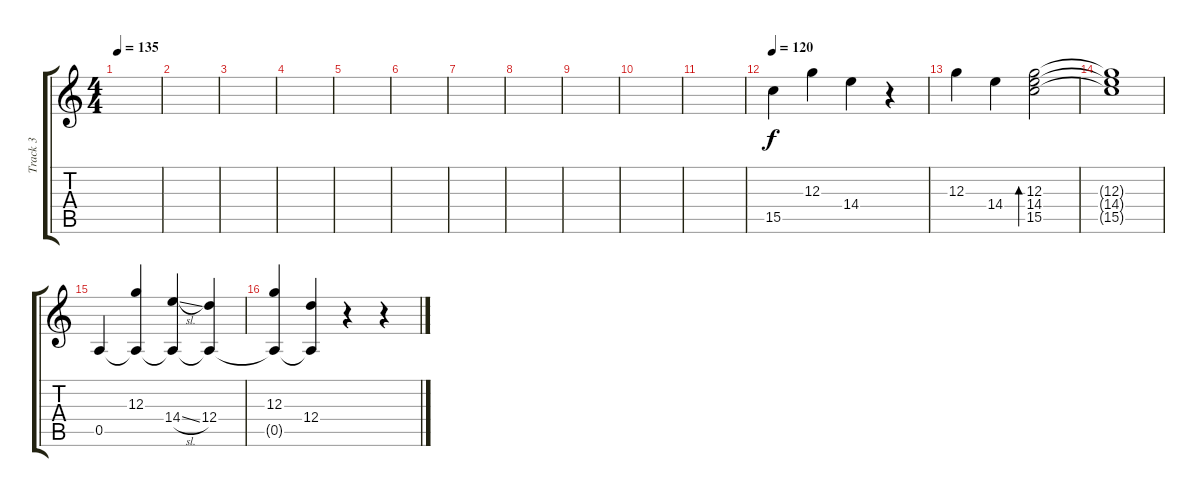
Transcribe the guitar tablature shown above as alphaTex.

\track ("Track 3" "Track 3") {instrument contrabass}
\staff {score tabs}
\tuning (E4 B3 G3 D3 A2 E2) {hide}
\ts (4 4)
\tempo 135
\clef g2
\ks c
|
|
|
|
|
|
|
|
|
|
|
\tempo 120
15.5.4 12.3.4 14.4.4 r.4 |
12.3.4 14.4.4 (12.3 14.4 15.5).2{bd 480} |
(12.3{t} 14.4{t} 15.5{t}).1 |
0.5.4 (12.3 0.5{t}).4 (14.4{sl} 0.5{t}).4 (12.4 0.5{t}).4 |
(12.3 0.5{t}).4 (12.4 0.5{t}).4 r.4 r.4
